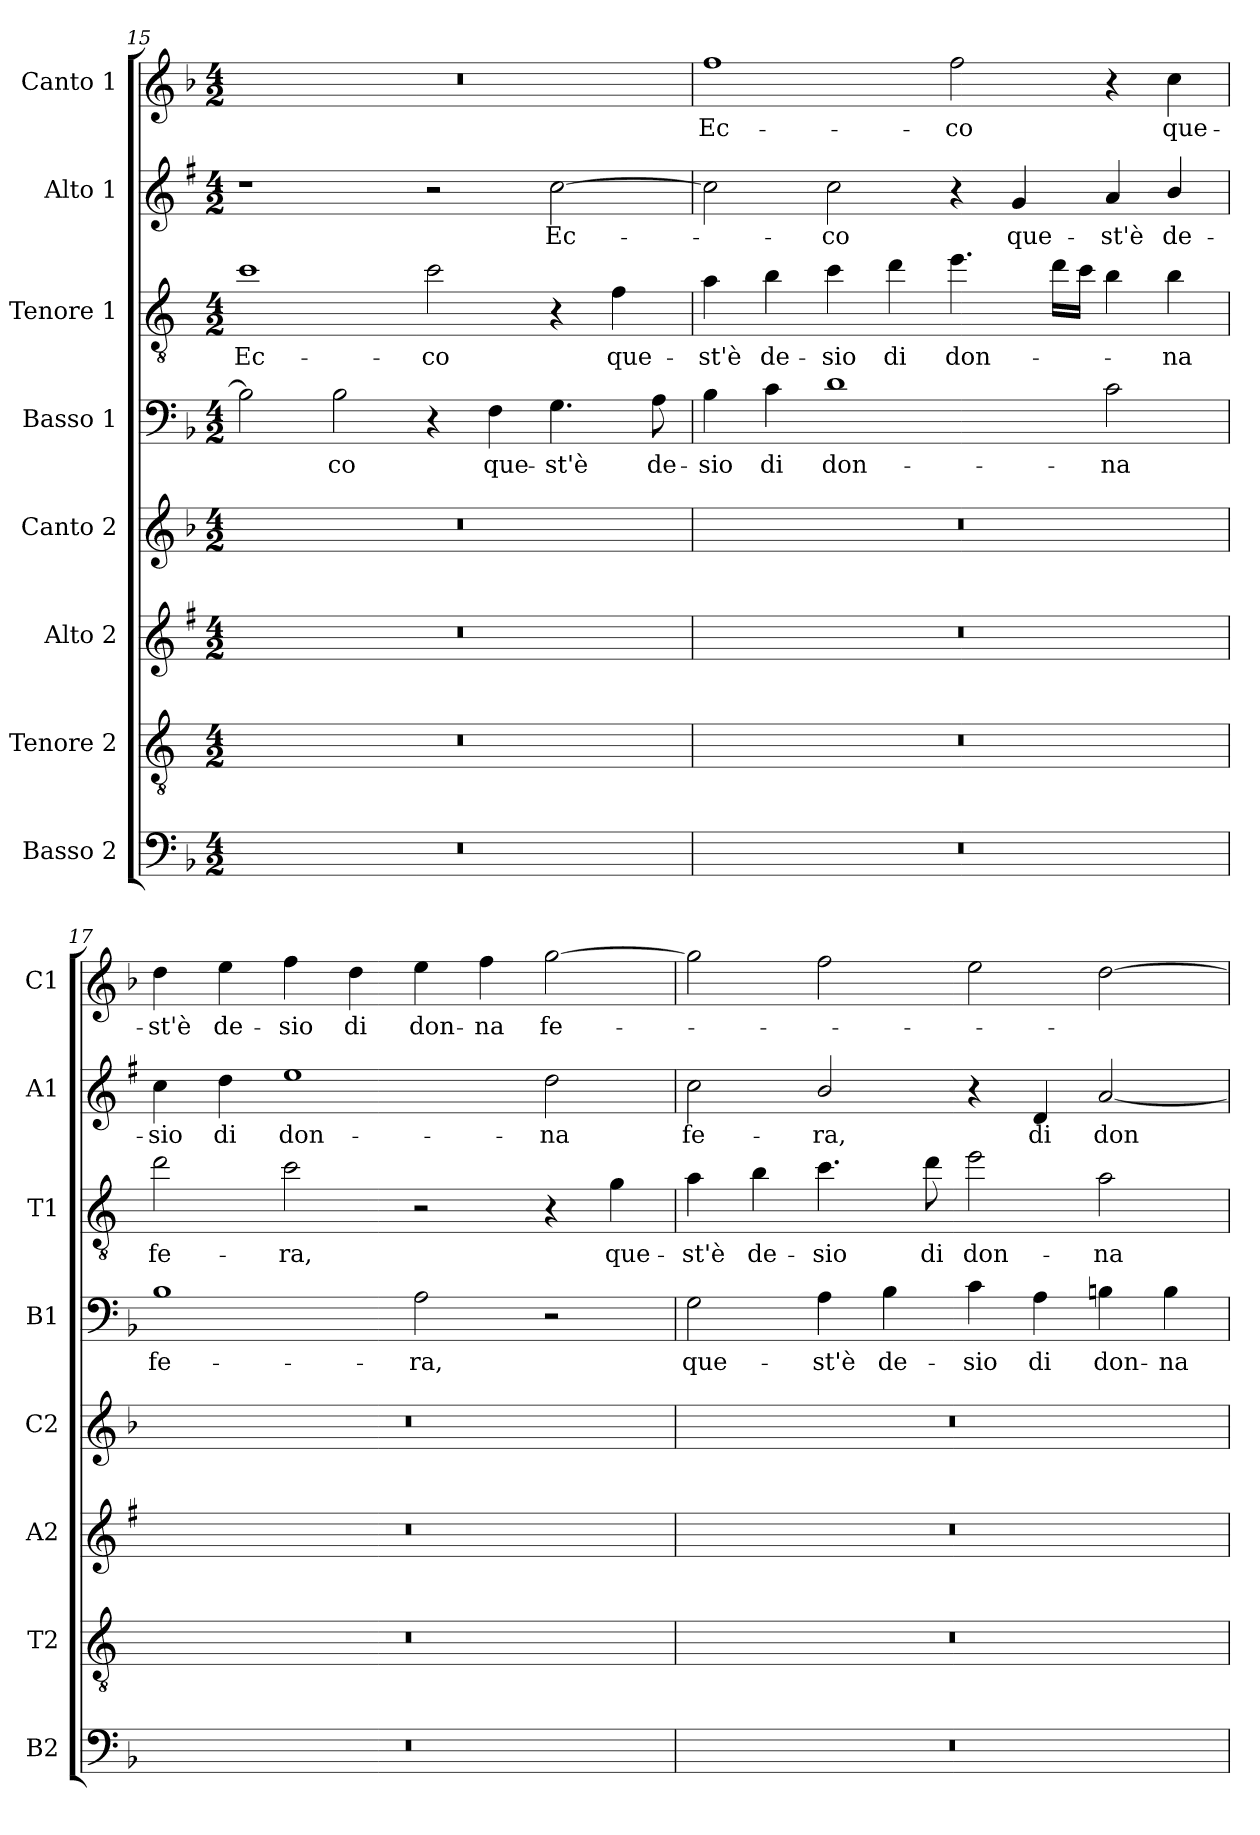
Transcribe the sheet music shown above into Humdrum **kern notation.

**kern	**kern	**kern	**kern	**kern	**text	**kern	**text	**kern	**text	**kern	**text
*part8	*part7	*part6	*part5	*part4	*part4	*part3	*part3	*part2	*part2	*part1	*part1
*staff8	*staff7	*staff6	*staff5	*staff4	*staff4	*staff3	*staff3	*staff2	*staff2	*staff1	*staff1
*I"Basso 2	*I"Tenore 2	*I"Alto 2	*I"Canto 2	*I"Basso 1	*	*I"Tenore 1	*	*I"Alto 1	*	*I"Canto 1	*
*I'B2	*I'T2	*I'A2	*I'C2	*I'B1	*	*I'T1	*	*I'A1	*	*I'C1	*
!!LO:PB:g=z
*clefF4	*clefGv2	*clefG2	*clefG2	*clefF4	*	*clefGv2	*	*clefG2	*	*clefG2	*
*	*ITrd4c7	*ITrd1c2	*	*	*	*ITrd4c7	*	*ITrd1c2	*	*	*
*k[b-]	*k[b-]	*k[b-]	*k[b-]	*k[b-]	*	*k[b-]	*	*k[b-]	*	*k[b-]	*
*F:	*F:	*F:	*F:	*F:	*	*F:	*	*F:	*	*F:	*
*M4/2	*M4/2	*M4/2	*M4/2	*M4/2	*	*M4/2	*	*M4/2	*	*M4/2	*
=15	=15	=15	=15	=15	=15	=15	=15	=15	=15	=15	=15
!	!	!	!	!	!	!	!LO:LY:b	!	!	!	!
0r	0r	0r	0r	2B-\]	.	1f	Ec-	1r	.	0r	.
!	!	!	!	!	!LO:LY:b	!	!	!	!	!	!
.	.	.	.	2B-\	-co	.	.	.	.	.	.
!	!	!	!	!	!	!	!LO:LY:b	!	!	!	!
.	.	.	.	4r	.	2f\	-co	2r	.	.	.
!	!	!	!	!	!LO:LY:b	!	!	!	!	!	!
.	.	.	.	4F\	que-	.	.	.	.	.	.
!	!	!	!	!	!LO:LY:b	!	!	!	!LO:LY:b	!	!
.	.	.	.	4.G\	-st'è	4r	.	[2b-\	Ec-	.	.
!	!	!	!	!	!	!	!LO:LY:b	!	!	!	!
.	.	.	.	.	.	4B-\	que-	.	.	.	.
!	!	!	!	!	!LO:LY:b	!	!	!	!	!	!
.	.	.	.	8A\	de-	.	.	.	.	.	.
=16	=16	=16	=16	=16	=16	=16	=16	=16	=16	=16	=16
!	!	!	!	!	!LO:LY:b	!	!LO:LY:b	!	!	!	!LO:LY:b
0r	0r	0r	0r	4B-\	-sio	4d\	-st'è	2b-\]	.	1ff	Ec-
!	!	!	!	!	!LO:LY:b	!	!LO:LY:b	!	!	!	!
.	.	.	.	4c\	di	4e\	de-	.	.	.	.
!	!	!	!	!	!LO:LY:b	!	!LO:LY:b	!	!LO:LY:b	!	!
.	.	.	.	1d	don-	4f\	-sio	2b-\	-co	.	.
!	!	!	!	!	!	!	!LO:LY:b	!	!	!	!
.	.	.	.	.	.	4g\	di	.	.	.	.
!	!	!	!	!	!	!	!LO:LY:b	!	!	!	!LO:LY:b
.	.	.	.	.	.	4.a\	don-	4r	.	2ff\	-co
!	!	!	!	!	!	!	!	!	!LO:LY:b	!	!
.	.	.	.	.	.	.	.	4f/	que-	.	.
.	.	.	.	.	.	16g\LL	.	.	.	.	.
.	.	.	.	.	.	16f\JJ	.	.	.	.	.
!	!	!	!	!	!LO:LY:b	!	!	!	!LO:LY:b	!	!
.	.	.	.	2c\	-na	4e\	.	4g/	-st'è	4r	.
!	!	!	!	!	!	!	!LO:LY:b	!	!LO:LY:b	!	!LO:LY:b
.	.	.	.	.	.	4e\	-na	4a/	de-	4cc\	que-
=17	=17	=17	=17	=17	=17	=17	=17	=17	=17	=17	=17
!	!	!	!	!	!LO:LY:b	!	!LO:LY:b	!	!LO:LY:b	!	!LO:LY:b
0r	0r	0r	0r	1B-	fe-	2g\	fe-	4b-\	-sio	4dd\	-st'è
!	!	!	!	!	!	!	!	!	!LO:LY:b	!	!LO:LY:b
.	.	.	.	.	.	.	.	4cc\	di	4ee\	de-
!	!	!	!	!	!	!	!LO:LY:b	!	!LO:LY:b	!	!LO:LY:b
.	.	.	.	.	.	2f\	-ra,	1dd	don-	4ff\	-sio
!	!	!	!	!	!	!	!	!	!	!	!LO:LY:b
.	.	.	.	.	.	.	.	.	.	4dd\	di
!	!	!	!	!	!LO:LY:b	!	!	!	!	!	!LO:LY:b
.	.	.	.	2A\	-ra,	2r	.	.	.	4ee\	don-
!	!	!	!	!	!	!	!	!	!	!	!LO:LY:b
.	.	.	.	.	.	.	.	.	.	4ff\	-na
!	!	!	!	!	!	!	!	!	!LO:LY:b	!	!LO:LY:b
.	.	.	.	2r	.	4r	.	2cc\	-na	[2gg\	fe-
!	!	!	!	!	!	!	!LO:LY:b	!	!	!	!
.	.	.	.	.	.	4c\	que-	.	.	.	.
!!LO:LB:g=z
=18	=18	=18	=18	=18	=18	=18	=18	=18	=18	=18	=18
!	!	!	!	!	!LO:LY:b	!	!LO:LY:b	!	!LO:LY:b	!	!
0r	0r	0r	0r	2G\	que-	4d\	-st'è	2b-\	fe-	2gg\]	.
!	!	!	!	!	!	!	!LO:LY:b	!	!	!	!
.	.	.	.	.	.	4e\	de-	.	.	.	.
!	!	!	!	!	!LO:LY:b	!	!LO:LY:b	!	!LO:LY:b	!	!
.	.	.	.	4A\	-st'è	4.f\	-sio	2a/	-ra,	2ff\	.
!	!	!	!	!	!LO:LY:b	!	!	!	!	!	!
.	.	.	.	4B-\	de-	.	.	.	.	.	.
!	!	!	!	!	!	!	!LO:LY:b	!	!	!	!
.	.	.	.	.	.	8g\	di	.	.	.	.
!	!	!	!	!	!LO:LY:b	!	!LO:LY:b	!	!	!	!
.	.	.	.	4c\	-sio	2a\	don-	4r	.	2ee\	.
!	!	!	!	!	!LO:LY:b	!	!	!	!LO:LY:b	!	!
.	.	.	.	4A\	di	.	.	4c/	di	.	.
!	!	!	!	!	!LO:LY:b	!	!LO:LY:b	!	!LO:LY:b	!	!
.	.	.	.	4Bn\	don-	2d\	-na	[2g/	don-	[2dd\	.
!	!	!	!	!	!LO:LY:b	!	!	!	!	!	!
.	.	.	.	4B\	-na	.	.	.	.	.	.
=	=	=	=	=	=	=	=	=	=	=	=
*-	*-	*-	*-	*-	*-	*-	*-	*-	*-	*-	*-
